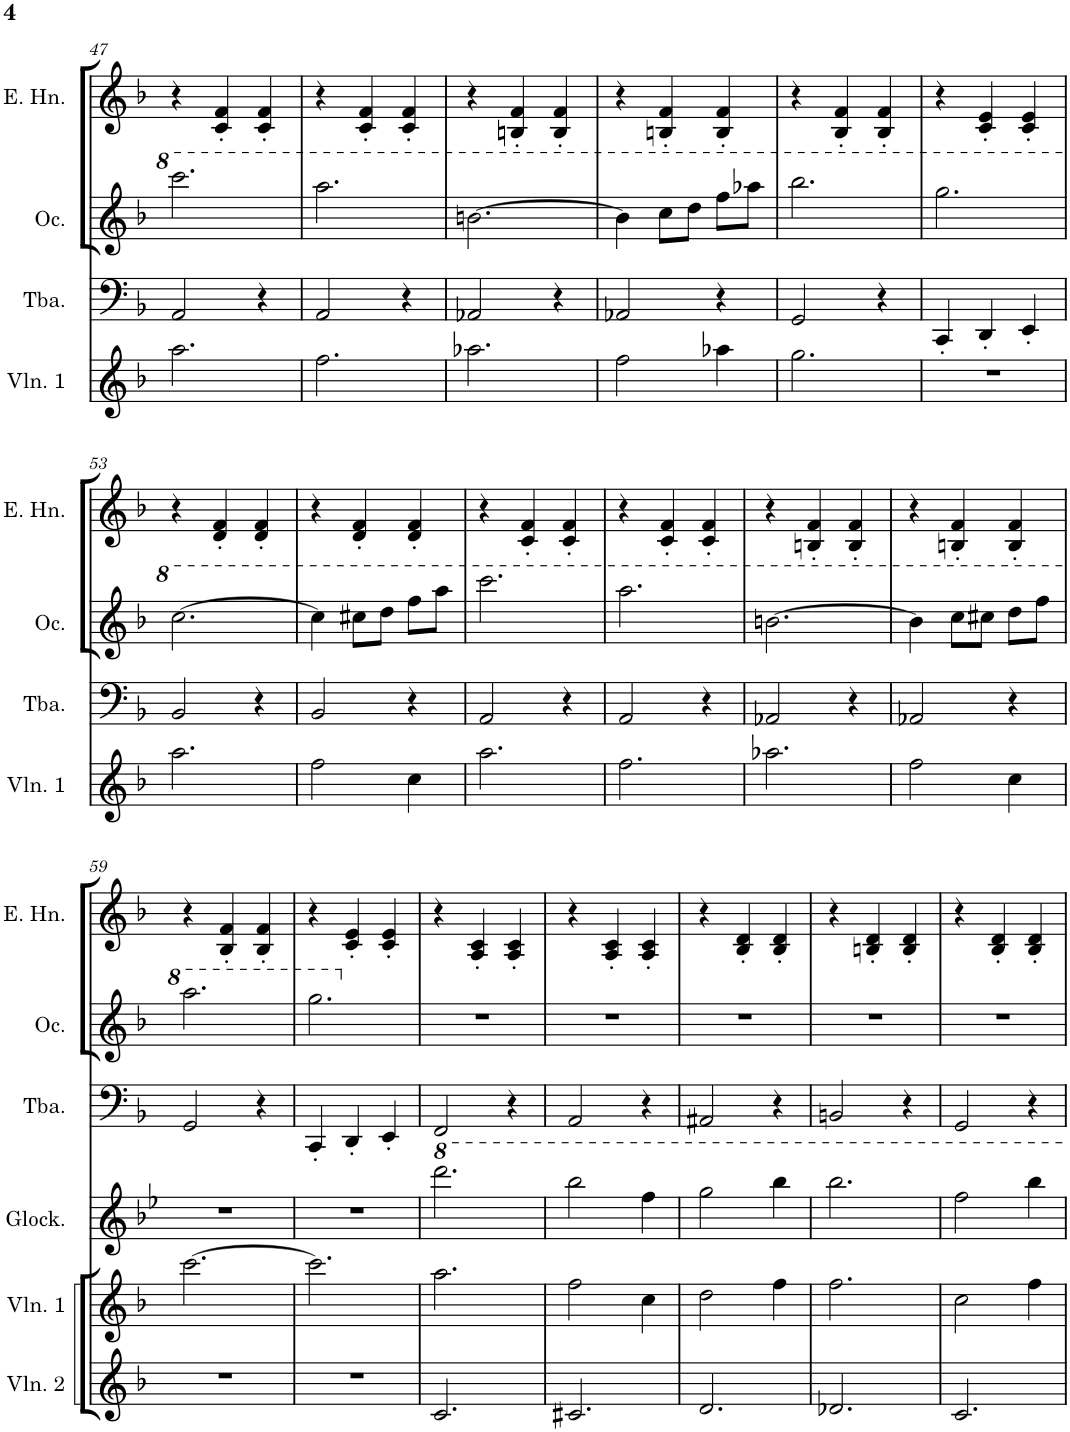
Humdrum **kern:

**kern	**kern	**kern	**kern	**kern	**kern	**kern
*part7	*part6	*part5	*part4	*part3	*part2	*part1
*staff7	*staff6	*staff5	*staff4	*staff3	*staff2	*staff1
*I"Violin 2	*I"Violin 3	*I"Violin 1	*I"Glockenspiel	*I"Tuba	*I"Ocarina	*I"English Horn
*I'Vln. 2	*I'Vln. 3	*I'Vln. 1	*I'Glock.	*I'Tba.	*I'Oc.	*I'E. Hn.
!!LO:PB:g=z
*clefG2	*clefG2	*clefG2	*clefG2	*clefF4	*clefG2	*clefG2
*	*	*	*Trd7c12	*	*	*Trd4c7
*k[b-]	*k[b-]	*k[b-]	*k[b-e-]	*k[b-]	*k[b-]	*k[b-]
*M3/4	*M3/4	*M3/4	*M3/4	*M3/4	*M3/4	*M3/4
=47	=47	=47	=47	=47	=47	=47
2.r	4cc	2.aa\	2.r	2AA/	2.cccc\	4r
.	[2aa	.	.	.	.	4c/' 4f/'
.	.	.	.	4r	.	4c/' 4f/'
=48	=48	=48	=48	=48	=48	=48
2.r	4aa]	2.ff\	2.r	2AA/	2.aaa\	4r
.	[2ff	.	.	.	.	4c/' 4f/'
.	.	.	.	4r	.	4c/' 4f/'
=49	=49	=49	=49	=49	=49	=49
2.r	4ff]	2.aa-X\	2.r	2AA-X/	[2.bbn\	4r
.	[2gg#X	.	.	.	.	4Bn/' 4f/'
.	.	.	.	4r	.	4B/' 4f/'
=50	=50	=50	=50	=50	=50	=50
2.r	4gg#]	2ff\	2.r	2AA-X/	4bb\]	4r
.	2ff	.	.	.	8ccc\L	4Bn/' 4f/'
.	.	.	.	.	8ddd\J	.
.	.	4aa-X\	.	4r	8fff\L	4B/' 4f/'
.	.	.	.	.	8aaa-X\J	.
=51	=51	=51	=51	=51	=51	=51
2.r	4gg#X	2.gg\	2.r	2GG/	2.bbb-\	4r
.	[2ggn	.	.	.	.	4B-/' 4f/'
.	.	.	.	4r	.	4B-/' 4f/'
=52	=52	=52	=52	=52	=52	=52
2.r	4gg]	2.r	2.r	4CC'/	2.ggg\	4r
.	4r	.	.	4DD'/	.	4c/' 4e/'
.	4r	.	.	4EE'/	.	4c/' 4e/'
!!LO:LB:g=z
=53	=53	=53	=53	=53	=53	=53
2.r	4r	2.aa\	2.r	2BB-/	[2.ccc\	4r
.	[2aa	.	.	.	.	4d/' 4f/'
.	.	.	.	4r	.	4d/' 4f/'
=54	=54	=54	=54	=54	=54	=54
2.r	4aa]	2ff\	2.r	2BB-/	4ccc\]	4r
.	2ff	.	.	.	8ccc#X\L	4d/' 4f/'
.	.	.	.	.	8ddd\J	.
.	.	4cc\	.	4r	8fff\L	4d/' 4f/'
.	.	.	.	.	8aaa\J	.
=55	=55	=55	=55	=55	=55	=55
2.r	4cc	2.aa\	2.r	2AA/	2.cccc\	4r
.	[2aa	.	.	.	.	4c/' 4f/'
.	.	.	.	4r	.	4c/' 4f/'
=56	=56	=56	=56	=56	=56	=56
2.r	4aa]	2.ff\	2.r	2AA/	2.aaa\	4r
.	[2ff	.	.	.	.	4c/' 4f/'
.	.	.	.	4r	.	4c/' 4f/'
=57	=57	=57	=57	=57	=57	=57
2.r	4ff]	2.aa-X\	2.r	2AA-X/	[2.bbn\	4r
.	[2aa-X	.	.	.	.	4Bn/' 4f/'
.	.	.	.	4r	.	4B/' 4f/'
=58	=58	=58	=58	=58	=58	=58
2.r	4aa-]	2ff\	2.r	2AA-X/	4bb\]	4r
.	2ff	.	.	.	8ccc\L	4Bn/' 4f/'
.	.	.	.	.	8ccc#X\J	.
.	.	4cc\	.	4r	8ddd\L	4B/' 4f/'
.	.	.	.	.	8fff\J	.
!!LO:LB:g=z
=59	=59	=59	=59	=59	=59	=59
2.r	4cc	[2.ccc\	2.r	2GG/	2.aaa\	4r
.	[2ccc	.	.	.	.	4B-/' 4f/'
.	.	.	.	4r	.	4B-/' 4f/'
=60	=60	=60	=60	=60	=60	=60
2.r	4ccc_	2.ccc\]	2.r	4CC'/	2.ggg\	4r
.	2ccc_	.	.	4DD'/	.	4c/' 4e/'
.	.	.	.	4EE'/	.	4c/' 4e/'
=61	=61	=61	=61	=61	=61	=61
2.c/	4ccc]	2.aa\	2.dddd\	2FF/	2.r	4r
.	[2aa	.	.	.	.	4A/' 4c/'
.	.	.	.	4r	.	4A/' 4c/'
=62	=62	=62	=62	=62	=62	=62
2.c#X/	4aa]	2ff\	2bbb-\	2AA/	2.r	4r
.	2ff	.	.	.	.	4A/' 4c/'
.	.	4cc\	4fff\	4r	.	4A/' 4c/'
=63	=63	=63	=63	=63	=63	=63
2.d/	4cc	2dd\	2ggg\	2AA#X/	2.r	4r
.	2dd	.	.	.	.	4B-/' 4d/'
.	.	4ff\	4bbb-\	4r	.	4B-/' 4d/'
=64	=64	=64	=64	=64	=64	=64
2.d-X/	4ff	2.ff\	2.bbb-\	2BBn/	2.r	4r
.	[2ff	.	.	.	.	4Bn/' 4d/'
.	.	.	.	4r	.	4B/' 4d/'
=65	=65	=65	=65	=65	=65	=65
2.c/	4ff]	2cc\	2fff\	2GG/	2.r	4r
.	2cc	.	.	.	.	4B-/' 4d/'
.	.	4ff\	4bbb-\	4r	.	4B-/' 4d/'
=	=	=	=	=	=	=
*-	*-	*-	*-	*-	*-	*-
